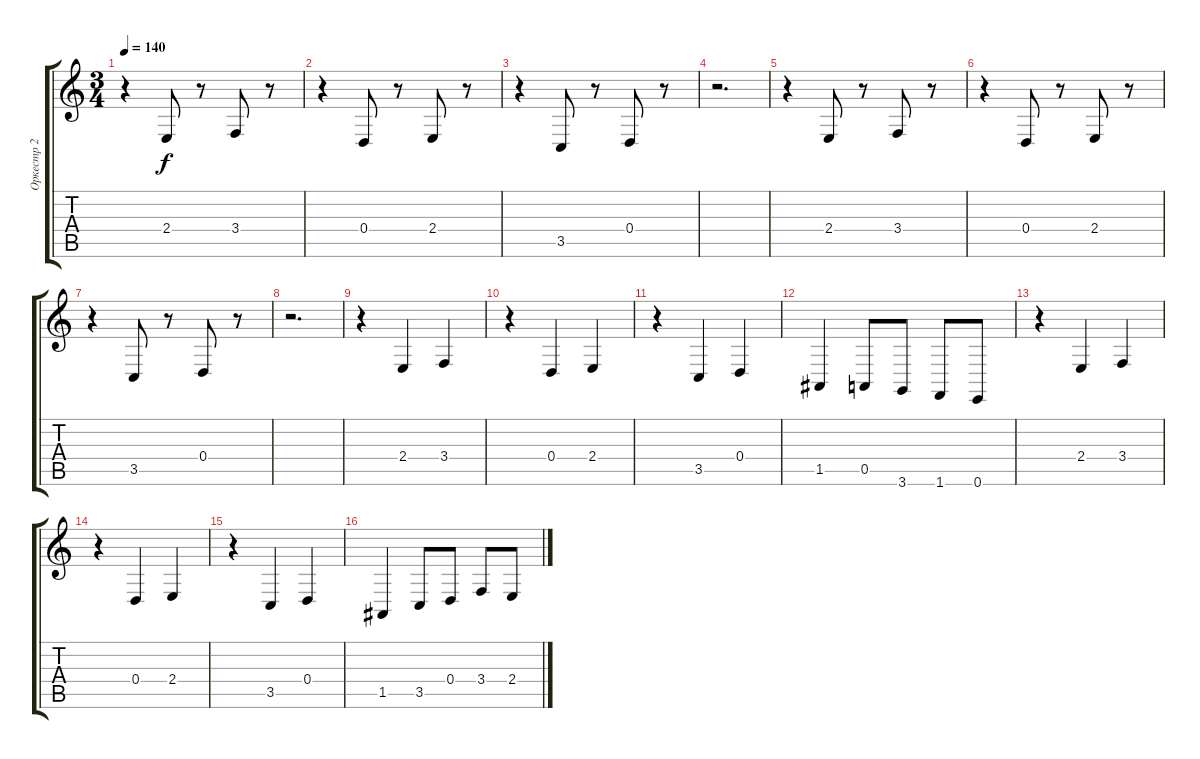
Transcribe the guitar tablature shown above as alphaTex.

\track ("Оркестр 2" "Оркестр 2") {instrument cello}
\staff {score tabs}
\tuning (E4 B3 G3 D3 A2 E2) {hide}
\ts (3 4)
\tempo 140
\clef g2
\ks c
r.4{dy f} 2.4.8 r.8 3.4.8 r.8 |
r.4 0.4.8 r.8 2.4.8 r.8 |
r.4 3.5.8 r.8 0.4.8 r.8 |
r.2{d} |
r.4 2.4.8 r.8 3.4.8 r.8 |
r.4 0.4.8 r.8 2.4.8 r.8 |
r.4 3.5.8 r.8 0.4.8 r.8 |
r.2{d} |
r.4 2.4.4 3.4.4 |
r.4 0.4.4 2.4.4 |
r.4 3.5.4 0.4.4 |
1.5.4 0.5.8 3.6.8 1.6.8 0.6.8 |
r.4 2.4.4 3.4.4 |
r.4 0.4.4 2.4.4 |
r.4 3.5.4 0.4.4 |
1.5.4 3.5.8 0.4.8 3.4.8 2.4.8
